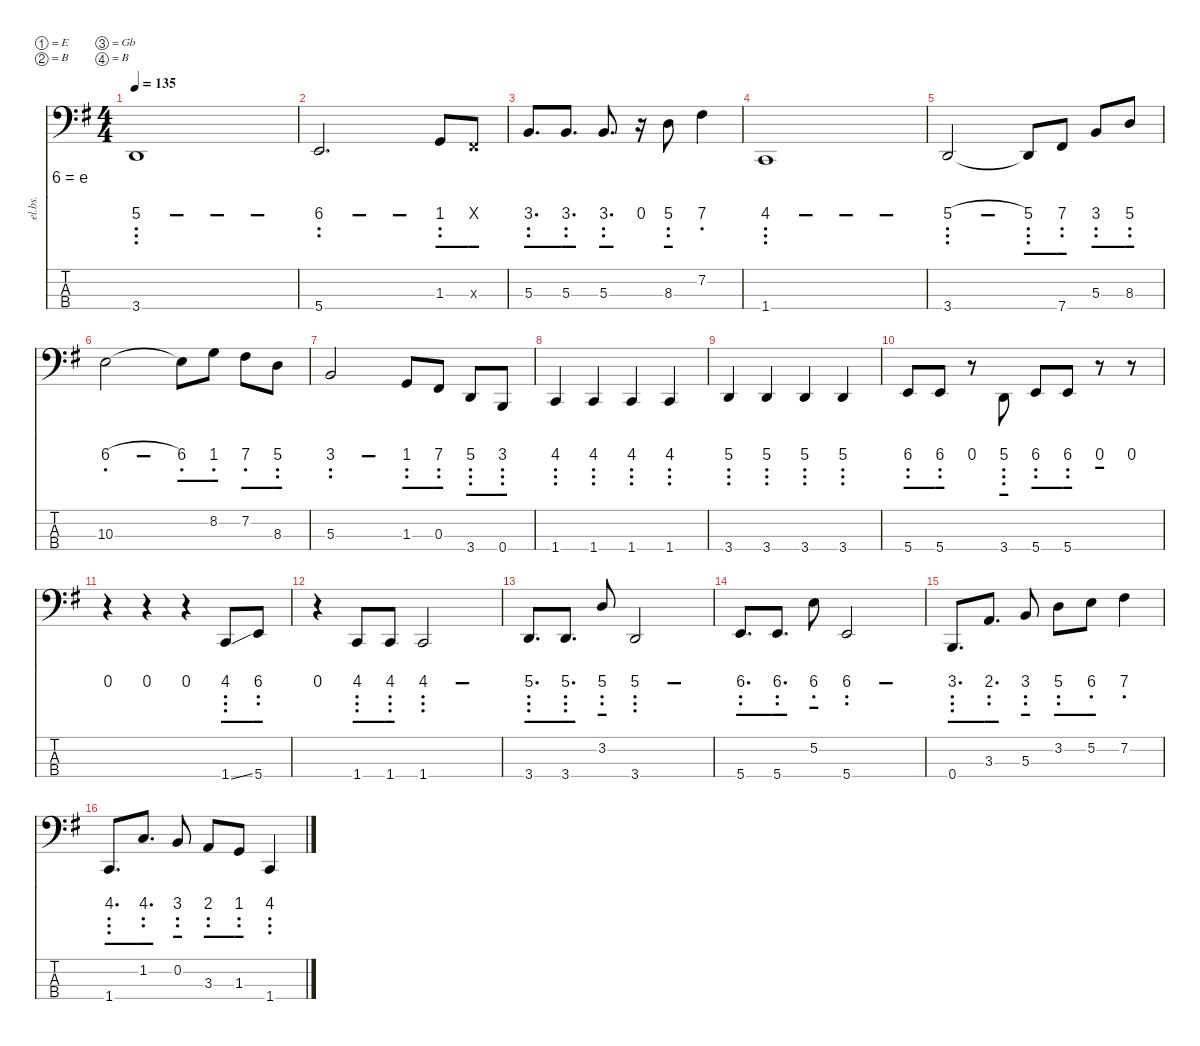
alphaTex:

\defaultSystemsLayout 4
\hideDynamics
\bracketExtendMode nobrackets
\track ("bass" "el.bs.") {instrument electricbassfinger}
\staff {score tabs numbered}
\tuning (E2 B1 Gb1 B0)
\ts (4 4)
\tempo 135
\clef f4
\ks eminor
3.4{acc forcenatural}.1{dy mf beam Up} |
5.4{acc forcenatural}.2{d beam Up} 1.3{acc forcenatural}.8{beam Up} 0.3{x acc #}.8{beam Up} |
5.3{acc forcenatural}.8{d beam Up} 5.3{acc forcenatural}.8{d beam Up} 5.3{acc forcenatural}.8{d beam Up} r.16{beam Down} 8.3{acc forcenatural}.8{beam Down} 7.2{acc #}.4{beam Down} |
1.4{acc forcenatural}.1{beam Up} |
3.4{acc forcenatural}.2{beam Up} 3.4{t acc forcenatural}.8{beam Up} 7.4{acc #}.8{beam Up} 5.3{acc forcenatural}.8{beam Up} 8.3{acc forcenatural}.8{beam Up} |
10.3{acc forcenatural}.2{beam Down} 10.3{t acc forcenatural}.8{beam Down} 8.2{acc forcenatural}.8{beam Down} 7.2{acc #}.8{beam Down} 8.3{acc forcenatural}.8{beam Down} |
5.3{acc forcenatural}.2{beam Up} 1.3{acc forcenatural}.8{beam Up} 0.3{acc #}.8{beam Up} 3.4{acc forcenatural}.8{beam Up} 0.4{acc forcenatural}.8{beam Up} |
1.4{acc forcenatural}.4{beam Up} 1.4{acc forcenatural}.4{beam Up} 1.4{acc forcenatural}.4{beam Up} 1.4{acc forcenatural}.4{beam Up} |
3.4{acc forcenatural}.4{beam Up} 3.4{acc forcenatural}.4{beam Up} 3.4{acc forcenatural}.4{beam Up} 3.4{acc forcenatural}.4{beam Up} |
5.4{acc forcenatural}.8{beam Up} 5.4{acc forcenatural}.8{beam Up} r.8{beam Down} 3.4{acc forcenatural}.8{beam Up} 5.4{acc forcenatural}.8{beam Up} 5.4{acc forcenatural}.8{beam Up} r.8{beam Down} r.8{beam Down} |
r.4{beam Down} r.4{beam Down} r.4{beam Down} 1.4{ss acc forcenatural}.8{beam Up} 5.4{acc forcenatural}.8{beam Up} |
r.4{beam Down} 1.4{acc forcenatural}.8{beam Up} 1.4{acc forcenatural}.8{beam Up} 1.4{acc forcenatural}.2{beam Up} |
3.4{acc forcenatural}.8{d beam Up} 3.4{acc forcenatural}.8{d beam Up} 3.2{acc forcenatural}.8{beam Up} 3.4{acc forcenatural}.2{beam Up} |
5.4{acc forcenatural}.8{d beam Up} 5.4{acc forcenatural}.8{d beam Up} 5.2{acc forcenatural}.8{beam Down} 5.4{acc forcenatural}.2{beam Up} |
0.4{acc forcenatural}.8{d beam Up} 3.3{acc forcenatural}.8{d beam Up} 5.3{acc forcenatural}.8{beam Up} 3.2{acc forcenatural}.8{beam Down} 5.2{acc forcenatural}.8{beam Down} 7.2{acc #}.4{beam Down} |
1.4{acc forcenatural}.8{d beam Up} 1.2{acc forcenatural}.8{d beam Up} 0.2{acc forcenatural}.8{beam Up} 3.3{acc forcenatural}.8{beam Up} 1.3{acc forcenatural}.8{beam Up} 1.4{acc forcenatural}.4{beam Up}
